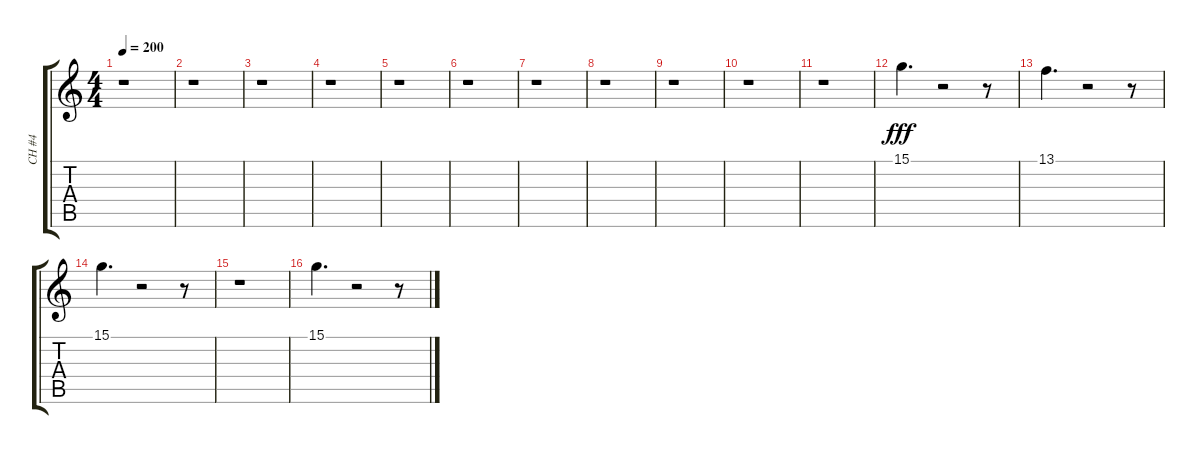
\track ("CH #4" "CH #4") {instrument fx1rain}
\staff {score tabs}
\tuning (E4 B3 G3 D3 A2 E2) {hide}
\ts (4 4)
\tempo 200
\clef g2
\ks c
r.1{dy fff} |
r.1 |
r.1 |
r.1 |
r.1 |
r.1 |
r.1 |
r.1 |
r.1 |
r.1 |
r.1 |
15.1.4{d} r.2 r.8 |
13.1.4{d} r.2 r.8 |
15.1.4{d} r.2 r.8 |
r.1 |
15.1.4{d} r.2 r.8
